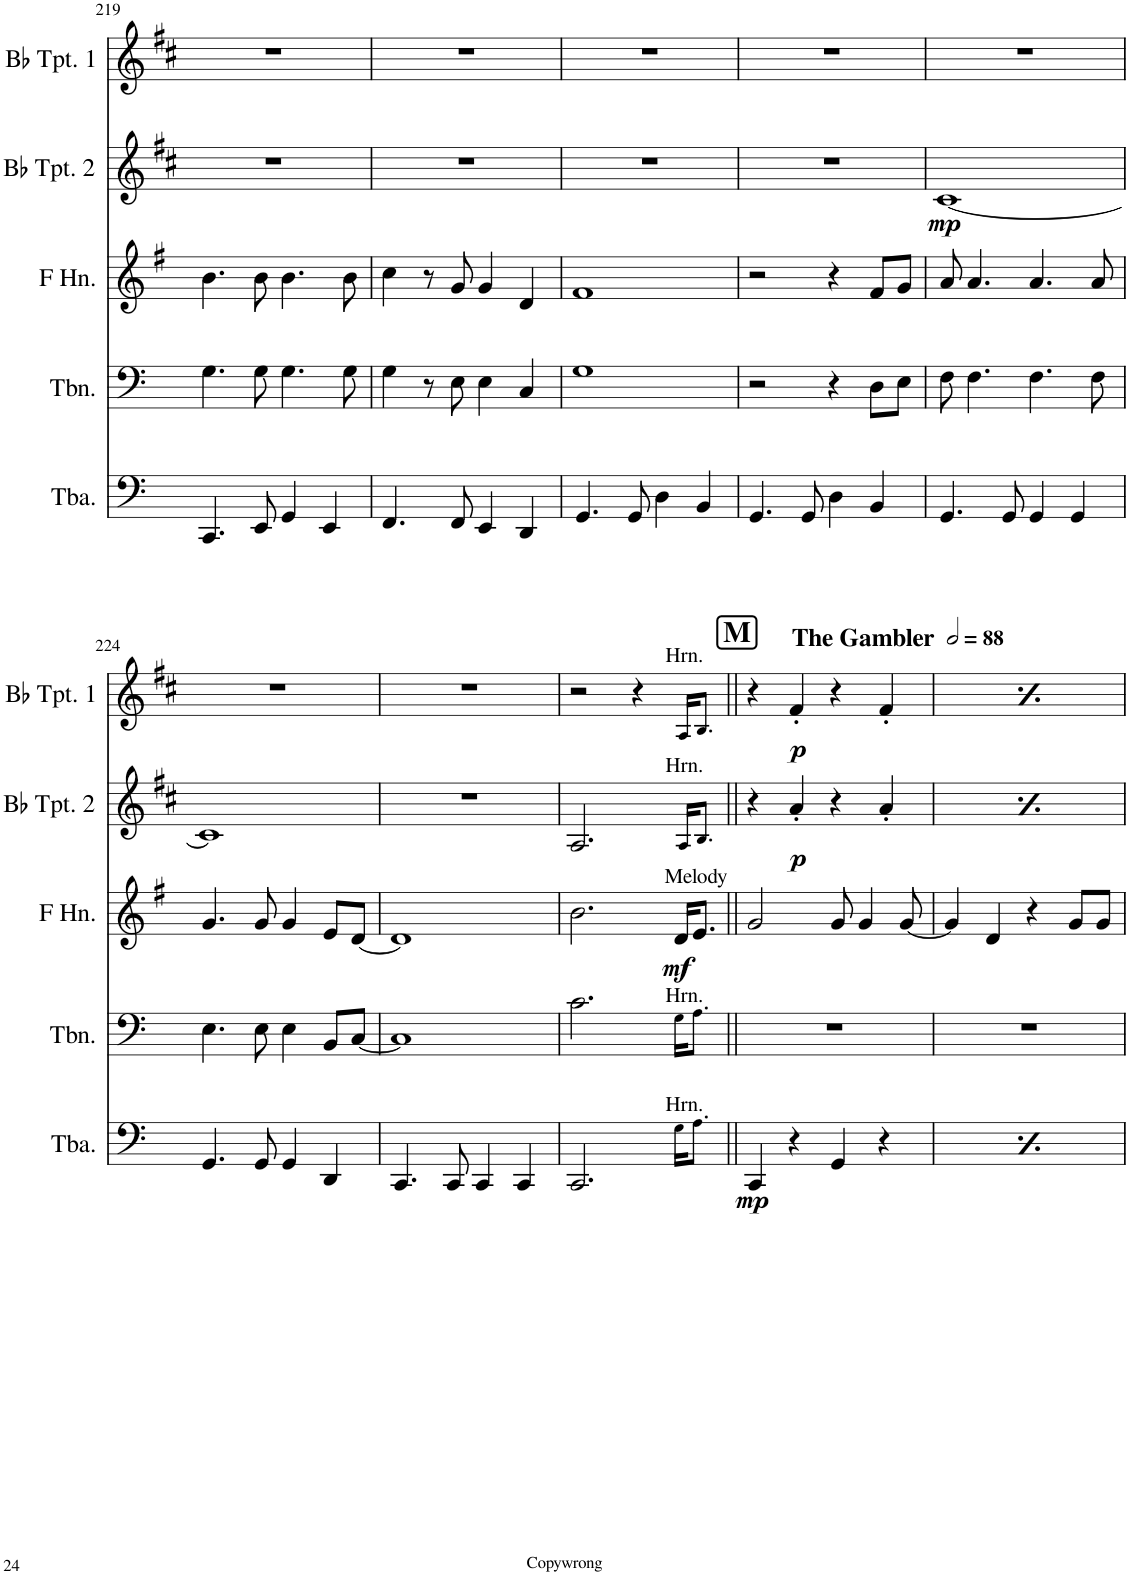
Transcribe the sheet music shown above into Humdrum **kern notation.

**kern	**dynam	**kern	**kern	**dynam	**kern	**dynam	**kern	**dynam
*part5	*part5	*part4	*part3	*part3	*part2	*part2	*part1	*part1
*staff5	*staff5	*staff4	*staff3	*staff3	*staff2	*staff2	*staff1	*staff1
*I"Tuba	*	*I"Trombone	*I"Horn in F	*	*I"Bb Trumpet 2	*	*I"Bb Trumpet 1	*
*I'Tba.	*	*I'Tbn.	*	*	*I'Bb Tpt. 2	*	*I'Bb Tpt. 1	*
!!LO:PB:g=z
*clefF4	*	*clefF4	*clefG2	*	*clefG2	*	*clefG2	*
*	*	*	*Trd4c7	*	*Trd1c2	*	*Trd1c2	*
*k[]	*	*k[]	*k[f#]	*	*k[f#c#]	*	*k[f#c#]	*
*M2/2	*	*M2/2	*M2/2	*	*M2/2	*	*M2/2	*
*met(c|)	*	*met(c|)	*met(c|)	*	*met(c|)	*	*met(c|)	*
=219	=219	=219	=219	=219	=219	=219	=219	=219
4.CC/	.	4.G\	4.b\	.	1r	.	1r	.
8EE/	.	8G\	8b\	.	.	.	.	.
4GG/	.	4.G\	4.b\	.	.	.	.	.
4EE/	.	.	.	.	.	.	.	.
.	.	8G\	8b\	.	.	.	.	.
=220	=220	=220	=220	=220	=220	=220	=220	=220
4.FF/	.	4G\	4cc\	.	1r	.	1r	.
.	.	8r	8r	.	.	.	.	.
8FF/	.	8E\	8g/	.	.	.	.	.
4EE/	.	4E\	4g/	.	.	.	.	.
4DD/	.	4C/	4d/	.	.	.	.	.
=221	=221	=221	=221	=221	=221	=221	=221	=221
4.GG/	.	1G	1f#	.	1r	.	1r	.
8GG/	.	.	.	.	.	.	.	.
4D\	.	.	.	.	.	.	.	.
4BB/	.	.	.	.	.	.	.	.
=222	=222	=222	=222	=222	=222	=222	=222	=222
4.GG/	.	2r	2r	.	1r	.	1r	.
8GG/	.	.	.	.	.	.	.	.
4D\	.	4r	4r	.	.	.	.	.
4BB/	.	8D\L	8f#/L	.	.	.	.	.
.	.	8E\J	8g/J	.	.	.	.	.
=223	=223	=223	=223	=223	=223	=223	=223	=223
!	!	!	!	!	!	!LO:DY:b	!	!
4.GG/	.	8F\	8a/	.	[1c#	mp	1r	.
.	.	4.F\	4.a/	.	.	.	.	.
8GG/	.	.	.	.	.	.	.	.
4GG/	.	4.F\	4.a/	.	.	.	.	.
4GG/	.	.	.	.	.	.	.	.
.	.	8F\	8a/	.	.	.	.	.
!!LO:LB:g=z
=224	=224	=224	=224	=224	=224	=224	=224	=224
4.GG/	.	4.E\	4.g/	.	1c#]	.	1r	.
8GG/	.	8E\	8g/	.	.	.	.	.
4GG/	.	4E\	4g/	.	.	.	.	.
4DD/	.	8BB/L	8e/L	.	.	.	.	.
.	.	[8C/J	[8d/J	.	.	.	.	.
=225	=225	=225	=225	=225	=225	=225	=225	=225
4.CC/	.	1C]	1d]	.	1r	.	1r	.
8CC/	.	.	.	.	.	.	.	.
4CC/	.	.	.	.	.	.	.	.
4CC/	.	.	.	.	.	.	.	.
=226	=226	=226	=226	=226	=226	=226	=226	=226
2.CC/	.	2.c\	2.b\	.	2.A/	.	2r	.
.	.	.	.	.	.	.	4r	.
!	!	!	!	!	!	!	!LO:TX:a:t=Hrn.	!
!	!	!	!	!	!LO:TX:a:t=Hrn.	!	!	!
!	!	!	!LO:TX:a:t=Melody	!	!	!	!	!
!	!	!LO:TX:a:t=Hrn.	!	!	!	!	!	!
!LO:TX:a:t=Hrn.	!	!	!	!	!	!	!	!
!	!	!	!	!LO:DY:b	!	!	!	!
16G\KL	.	16G\KL	16d/KL	mf	16A/KL	.	16A/KL	.
8.A\J	.	8.A\J	8.e/J	.	8.B/J	.	8.B/J	.
=227||	=227||	=227||	=227||	=227||	=227||	=227||	=227||	=227||
!!LO:REH:place=s1:a:B:cj:fs=14:t=M
*	*	*	*	*	*	*	*MM176	*
!	!	!	!	!	!	!	!LO:TX:a:B:t=The Gambler	!
!	!LO:DY:b	!	!	!	!	!	!	!
4CC/	mp	1r	2g/	.	4r	.	4r	.
!	!	!	!	!	!	!LO:DY:b	!	!LO:DY:b
4r	.	.	.	.	4a'/	p	4f#'/	p
4GG/	.	.	8g/	.	4r	.	4r	.
.	.	.	4g/	.	.	.	.	.
4r	.	.	.	.	4a'/	.	4f#'/	.
.	.	.	[8g/	.	.	.	.	.
=228	=228	=228	=228	=228	=228	=228	=228	=228
!!LO:REH:place=s1:a:B:cj:fs=14:t=M
*	*	*	*	*	*	*	*MM176	*
!	!	!	!	!	!	!	!LO:TX:a:B:t=The Gambler	!
!	!LO:DY:b	!	!	!	!	!	!	!
4CC/	mp	1r	4g/]	.	4r	.	4r	.
!	!	!	!	!	!	!LO:DY:b	!	!LO:DY:b
4r	.	.	4d/	.	4a'/	p	4f#'/	p
4GG/	.	.	4r	.	4r	.	4r	.
4r	.	.	8g/L	.	4a'/	.	4f#'/	.
.	.	.	8g/J	.	.	.	.	.
=	=	=	=	=	=	=	=	=
*-	*-	*-	*-	*-	*-	*-	*-	*-
